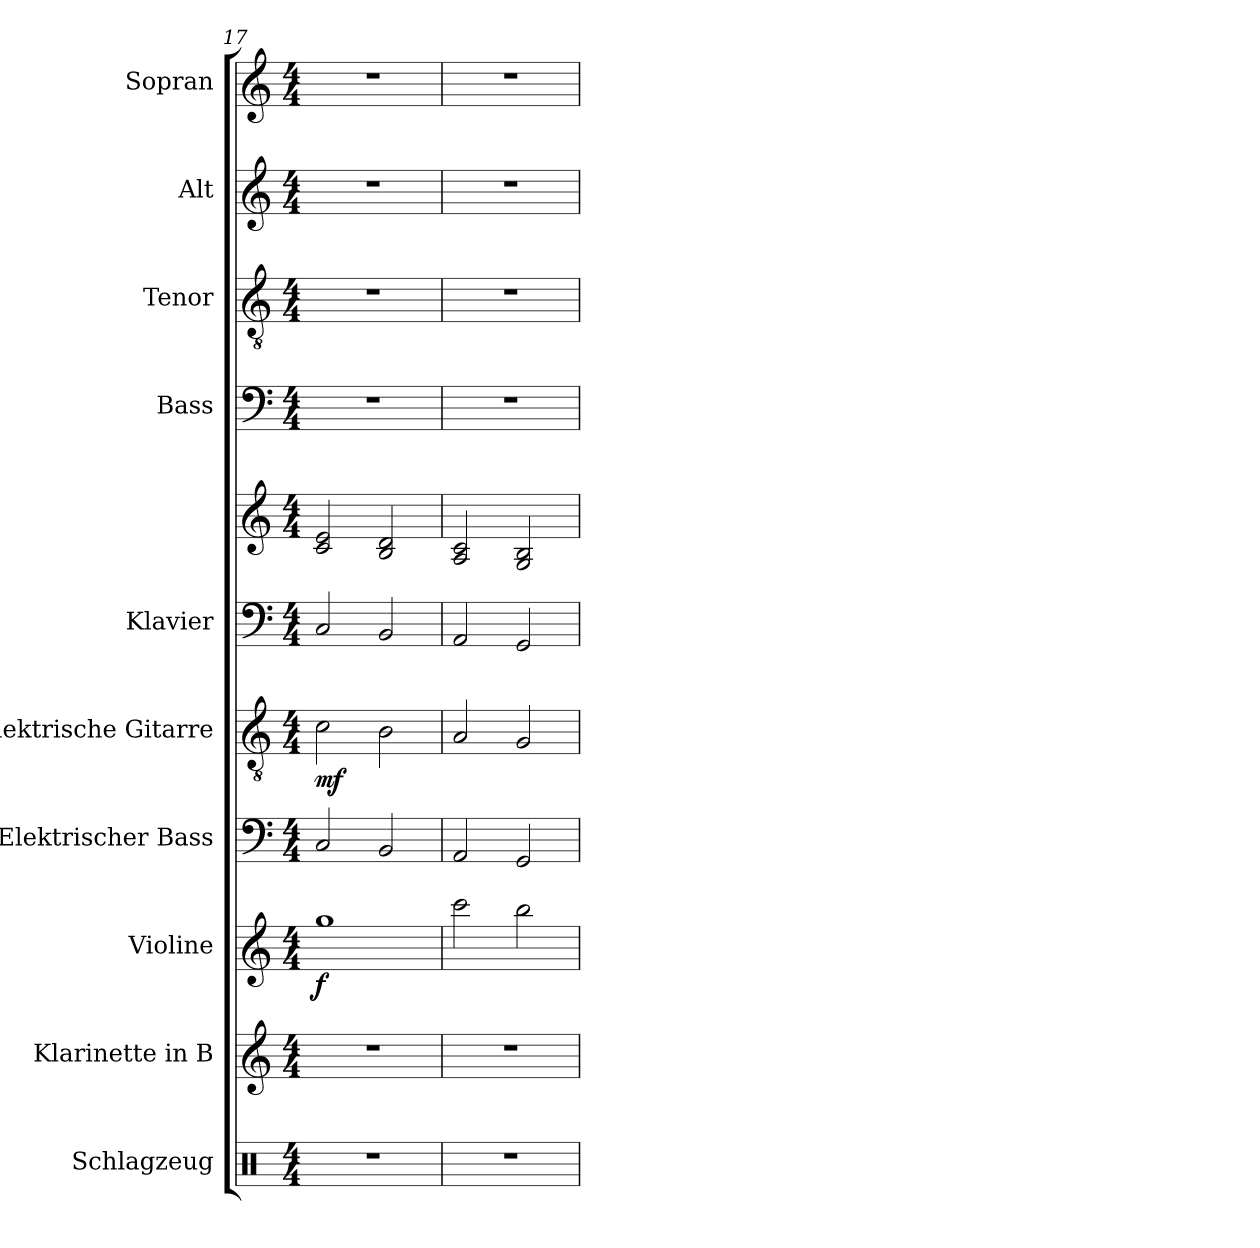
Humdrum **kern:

**kern	**kern	**kern	**dynam	**kern	**kern	**dynam	**kern	**kern	**kern	**kern	**kern	**kern
*part10	*part9	*part8	*part8	*part7	*part6	*part6	*part5	*part5	*part4	*part3	*part2	*part1
*staff11	*staff10	*staff9	*staff9	*staff8	*staff7	*staff7	*staff6	*staff5	*staff4	*staff3	*staff2	*staff1
*I"Schlagzeug	*I"Klarinette in B	*I"Violine	*	*I"Elektrischer Bass	*I"Elektrische Gitarre	*	*I"Klavier	*	*I"Bass	*I"Tenor	*I"Alt	*I"Sopran
*I'Schlgz.	*	*I'Vl.	*	*I'E-B.	*I'E-Git.	*	*I'Klav.	*	*I'B.	*I'T.	*I'A.	*I'S.
*clefX	*clefG2	*clefG2	*	*clefF4	*clefGv2	*	*clefF4	*clefG2	*clefF4	*clefGv2	*clefG2	*clefG2
*	*ITrd1c2	*	*	*ITrd7c12	*	*	*	*	*	*	*	*
*k[]	*k[b-e-]	*k[]	*	*k[]	*k[]	*	*k[]	*k[]	*k[]	*k[]	*k[]	*k[]
*M4/4	*M4/4	*M4/4	*	*M4/4	*M4/4	*	*M4/4	*M4/4	*M4/4	*M4/4	*M4/4	*M4/4
=17	=17	=17	=17	=17	=17	=17	=17	=17	=17	=17	=17	=17
!	!	!	!LO:DY:b	!	!	!LO:DY:b	!	!	!	!	!	!
1r	1r	1gg	f	2CC/	2c\	mf	2C/	2c/ 2e/	1r	1r	1r	1r
.	.	.	.	2BBB/	2B\	.	2BB/	2B/ 2d/	.	.	.	.
=18	=18	=18	=18	=18	=18	=18	=18	=18	=18	=18	=18	=18
1r	1r	2ccc\	.	2AAA/	2A/	.	2AA/	2A/ 2c/	1r	1r	1r	1r
.	.	2bb\	.	2GGG/	2G/	.	2GG/	2G/ 2B/	.	.	.	.
=	=	=	=	=	=	=	=	=	=	=	=	=
*-	*-	*-	*-	*-	*-	*-	*-	*-	*-	*-	*-	*-
